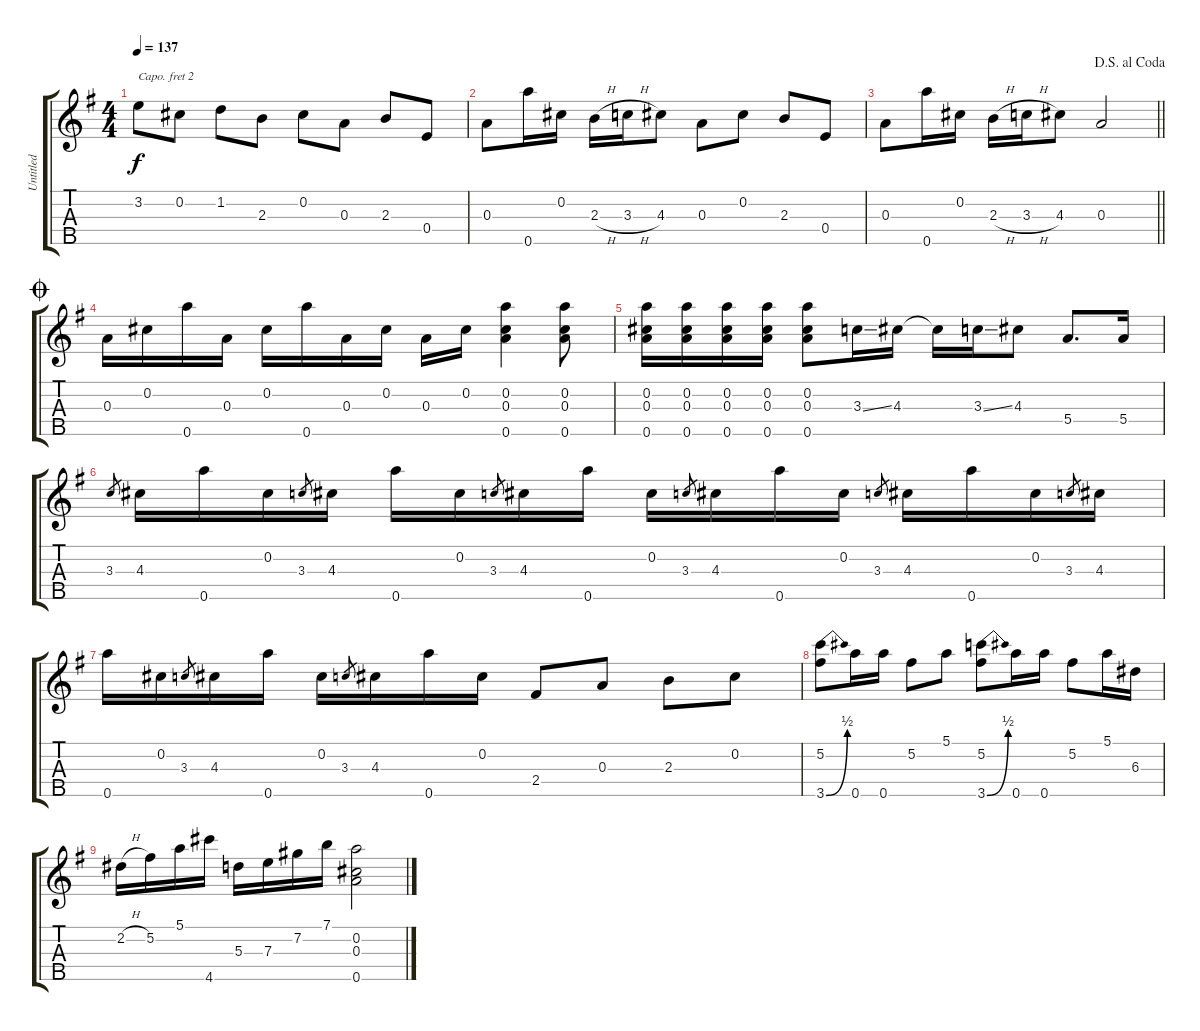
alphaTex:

\track ("Untitled" "Untitled") {instrument banjo}
\staff {score tabs}
\capo 2
\tuning (D4 B3 G3 D3 G4) {hide}
\displaytranspose 12
\ts (4 4)
\tempo 137
\clef g2
\ks g
3.2.8{dy f} 0.2.8 1.2.8 2.3.8 0.2.8 0.3.8 2.3.8 0.4.8 |
0.3.8 0.5.16 0.2.16 2.3{h}.16 3.3{h}.16 4.3.8 0.3.8 0.2.8 2.3.8 0.4.8 |
\jump dalsegnoalcoda
\barLineRight lightlight
0.3.8 0.5.16 0.2.16 2.3{h}.16 3.3{h}.16 4.3.8 0.3.2 |
\jump coda
0.3.16 0.2.16 0.5.16 0.3.16 0.2.16 0.5.16 0.3.16 0.2.16 0.3.16 0.2.16 (0.2 0.3 0.5).4 (0.2 0.3 0.5).8 |
(0.2 0.3 0.5).16 (0.2 0.3 0.5).16 (0.2 0.3 0.5).16 (0.2 0.3 0.5).16 (0.2 0.3 0.5).8 3.3{ss}.16 4.3.16 4.3{t}.16 3.3{ss}.16 4.3.8 5.4.8{d} 5.4.16 |
3.3.8{gr} 4.3.16 0.5.16 0.2.16 3.3.8{gr} 4.3.16 0.5.16 0.2.16 3.3.8{gr} 4.3.16 0.5.16 0.2.16 3.3.8{gr} 4.3.16 0.5.16 0.2.16 3.3.8{gr} 4.3.16 0.5.16 0.2.16 3.3.8{gr} 4.3.16 |
0.5.16 0.2.16 3.3.8{gr} 4.3.16 0.5.16 0.2.16 3.3.8{gr} 4.3.16 0.5.16 0.2.16 2.4.8 0.3.8 2.3.8 0.2.8 |
(5.2 3.5{be (bend 0 0 60 2)}).8 0.5.16 0.5.16 5.2.8 5.1.8 (5.2 3.5{be (bend 0 0 60 2)}).8 0.5.16 0.5.16 5.2.8 5.1.16 6.3.16 |
2.2{h}.16 5.2.16 5.1.16 4.5.16 5.3.16 7.3.16 7.2.16 7.1.16 (0.2 0.3 0.5).2
